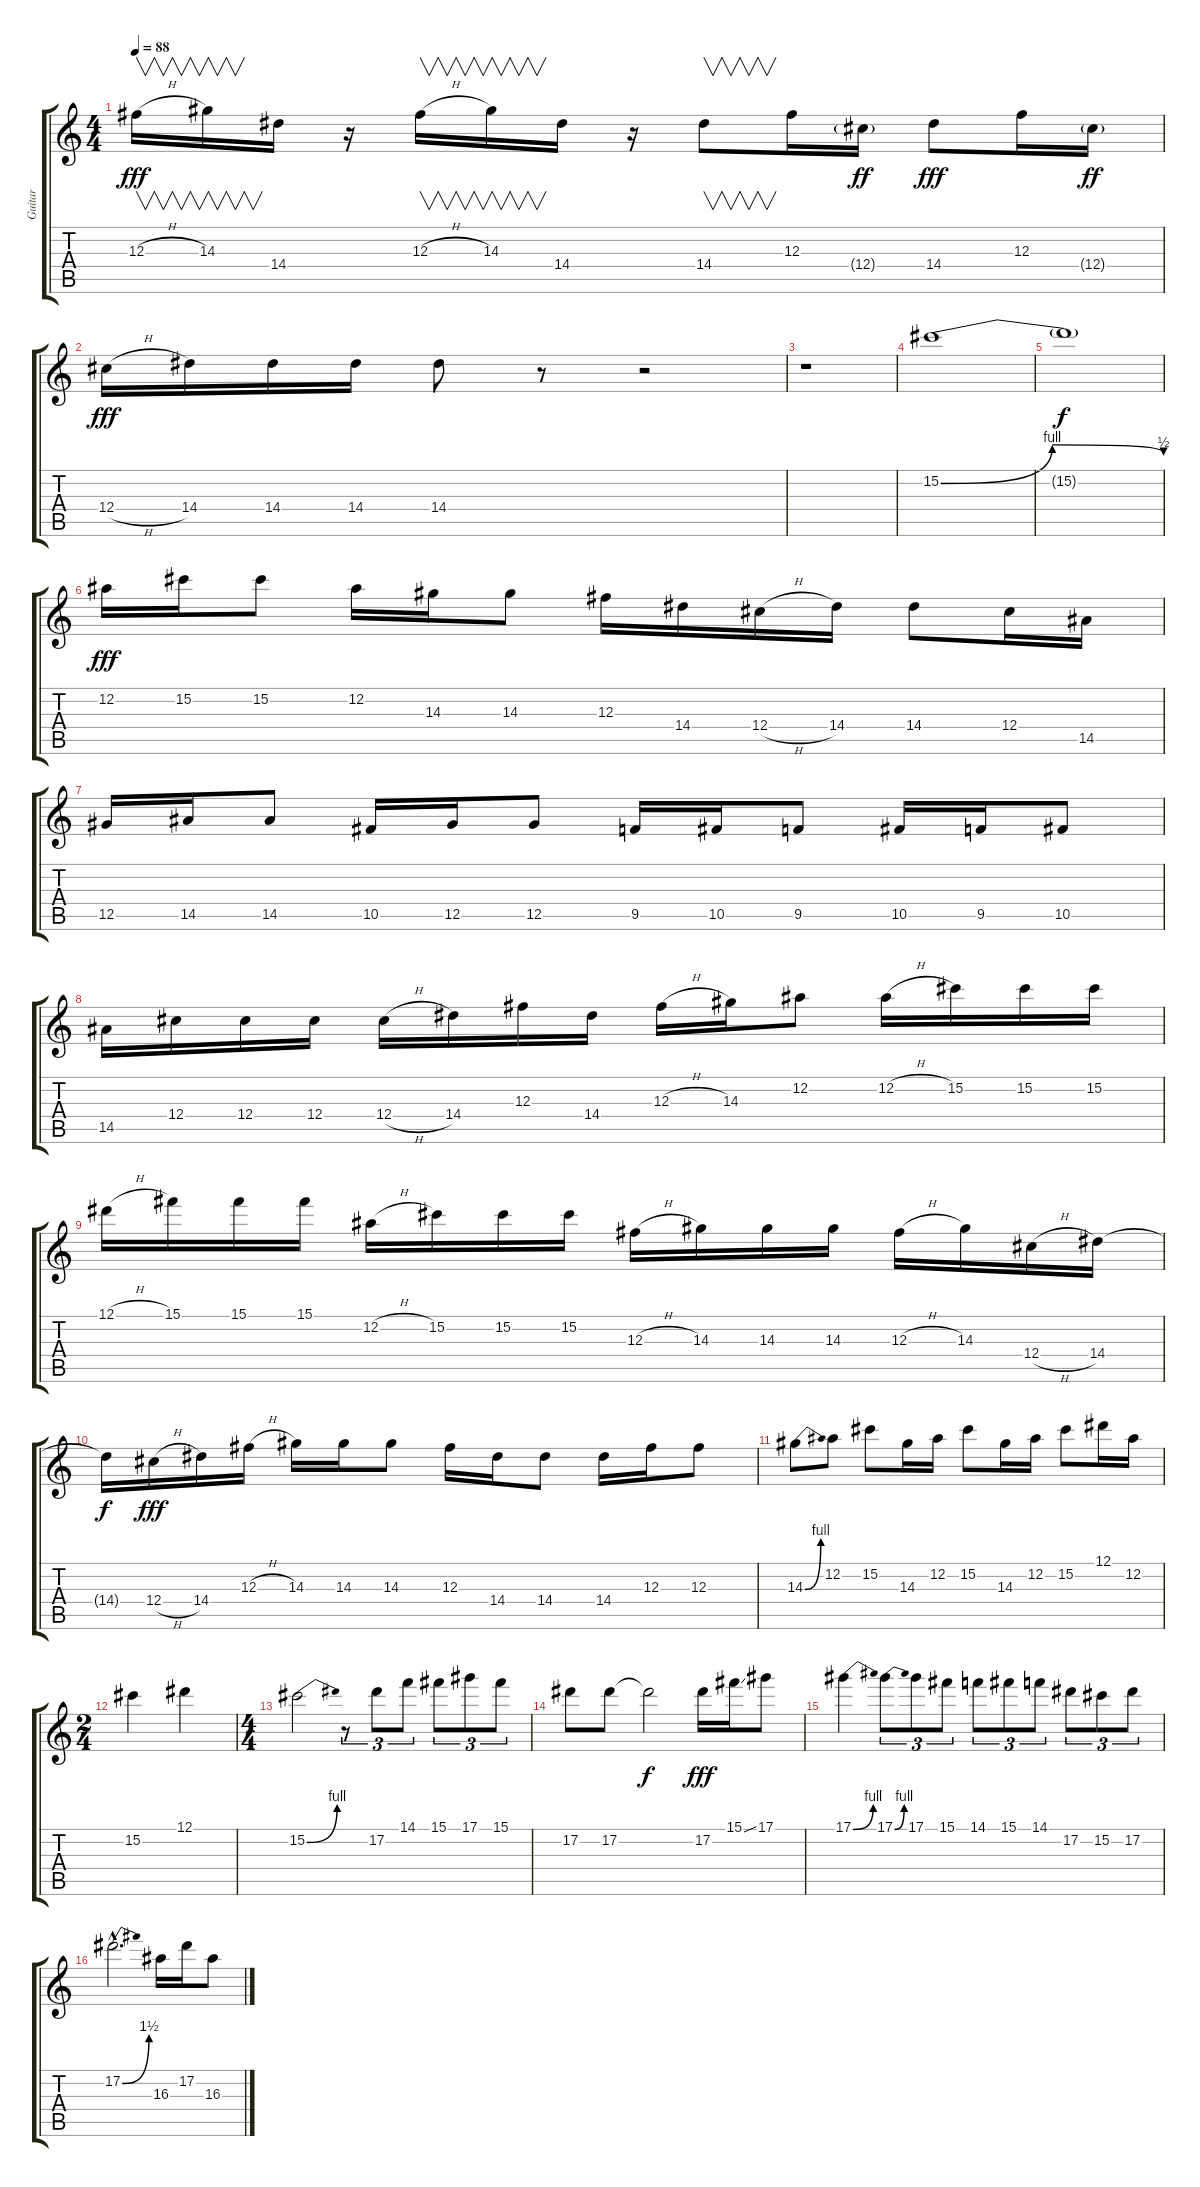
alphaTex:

\track ("Guitar" "Guitar") {instrument distortionguitar}
\staff {score tabs}
\tuning (Eb4 Bb3 Gb3 Db3 Ab2 Eb2) {hide}
\ts (4 4)
\tempo 88
\clef g2
\ks c
12.3{h}.16{v dy fff} 14.3.16{v} 14.4.16 r.16 12.3{h}.16{v} 14.3.16{v} 14.4.16 r.16 14.4.8{v} 12.3.16 12.4{g}.16{dy ff} 14.4.8{dy fff} 12.3.16 12.4{g}.16{dy ff} |
12.4{h}.16{dy fff} 14.4.16 14.4.16 14.4.16 14.4.8 r.8 r.2 |
r.1 |
15.2{be (bendrelease 0 0 10 4 30 4 60 2)}.1 |
15.2{t}.1{dy f} |
12.2.16{dy fff} 15.2.16 15.2.8 12.2.16 14.3.16 14.3.8 12.3.16 14.4.16 12.4{h}.16 14.4.16 14.4.8 12.4.16 14.5.16 |
12.5.16 14.5.16 14.5.8 10.5.16 12.5.16 12.5.8 9.5.16 10.5.16 9.5.8 10.5.16 9.5.16 10.5.8 |
14.5.16 12.4.16 12.4.16 12.4.16 12.4{h}.16 14.4.16 12.3.16 14.4.16 12.3{h}.16 14.3.16 12.2.8 12.2{h}.16 15.2.16 15.2.16 15.2.16 |
12.1{h}.16 15.1.16 15.1.16 15.1.16 12.2{h}.16 15.2.16 15.2.16 15.2.16 12.3{h}.16 14.3.16 14.3.16 14.3.16 12.3{h}.16 14.3.16 12.4{h}.16 14.4.16 |
14.4{t}.16{dy f} 12.4{h}.16{dy fff} 14.4.16 12.3{h}.16 14.3.16 14.3.16 14.3.8 12.3.16 14.4.16 14.4.8 14.4.16 12.3.16 12.3.8 |
14.3{be (bend 0 0 60 4)}.8 12.2.8 15.2.8 14.3.16 12.2.16 15.2.8 14.3.16 12.2.16 15.2.8 12.1.16 12.2.16 |
\ts (2 4)
15.2.4 12.1.4 |
\ts (4 4)
15.2{be (bend 0 0 60 4)}.2 r.8{tu (3 2)} 17.2.8{tu (3 2)} 14.1.8{tu (3 2)} 15.1.8{tu (3 2)} 17.1.8{tu (3 2)} 15.1.8{tu (3 2)} |
17.2.8 17.2.8 17.2{t}.2{dy f} 17.2.16{dy fff} 15.1{ss}.16 17.1.8 |
17.1{be (bend 0 0 60 4)}.4 17.1{be (bend 0 0 60 4)}.8{tu (3 2)} 17.1.8{tu (3 2)} 15.1.8{tu (3 2)} 14.1.8{tu (3 2)} 15.1.8{tu (3 2)} 14.1.8{tu (3 2)} 17.2.8{tu (3 2)} 15.2.8{tu (3 2)} 17.2.8{tu (3 2)} |
17.2{be (bend 0 0 60 6) hac}.2{d} 16.3.16 17.2.16 16.3.8
